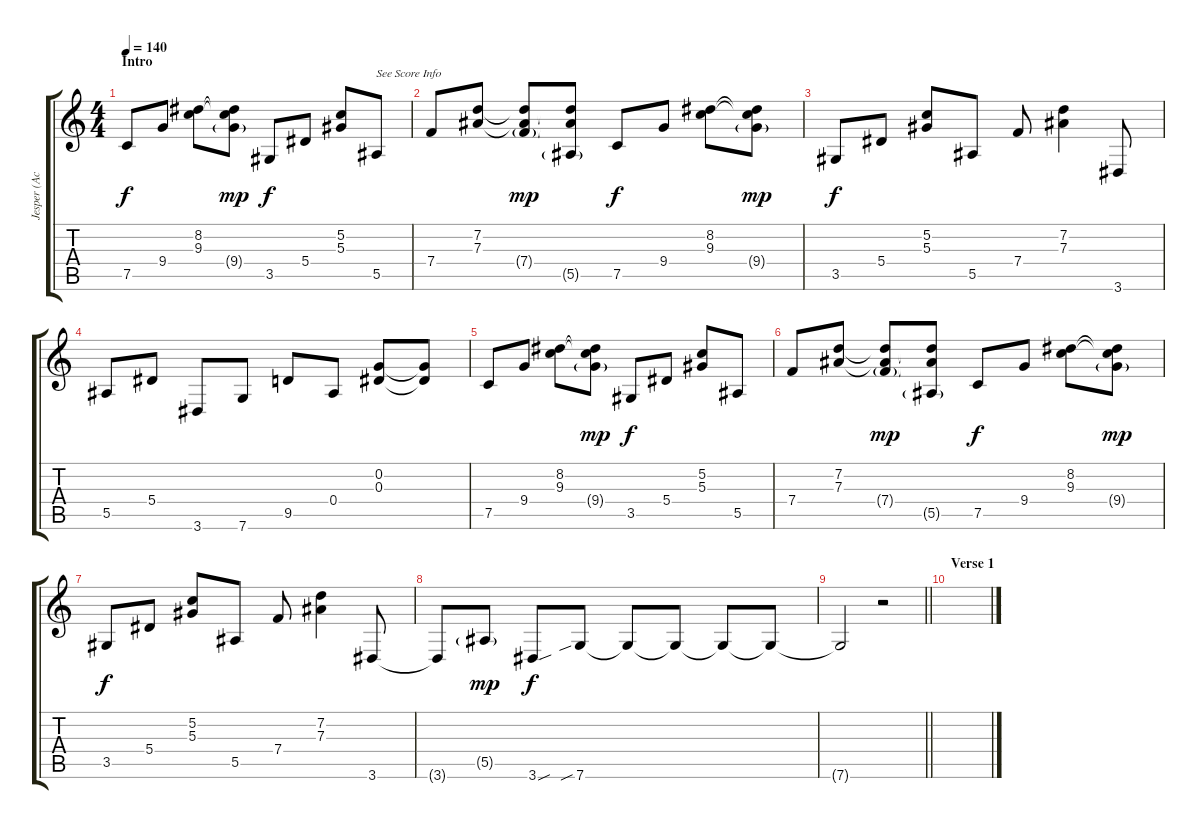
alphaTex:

\track ("Jesper (Acoustic)" "Jesper (Ac") {instrument acousticguitarsteel}
\staff {score tabs}
\tuning (C4 G3 Eb3 Bb2 F2 C2) {hide}
\ts (4 4)
\section ("" "Intro")
\tempo 140
\clef g2
\ks c
7.5.8{dy f volume 10 instrument acousticguitarsteel} 9.4.8 (8.2 9.3).8 (8.2{t} 9.3{t} 9.4{g}).8{dy mp} 3.5.8{dy f} 5.4.8 (5.2 5.3).8 5.5.8{txt "See Score Info"} |
7.4.8 (7.2 7.3).8 (7.2{t} 7.3{t} 7.4{g}).8{dy mp} (7.2{t} 7.3{t} 5.5{g}).8 7.5.8{dy f} 9.4.8 (8.2 9.3).8 (8.2{t} 9.3{t} 9.4{g}).8{dy mp} |
3.5.8{dy f} 5.4.8 (5.2 5.3).8 5.5.8 7.4.8 (7.2 7.3).4 3.6.8 |
5.5.8 5.4.8 3.6.8 7.6.8 9.5.8 0.4.8 (0.2 0.3).8 (0.2{t} 0.3{t}).8 |
7.5.8 9.4.8 (8.2 9.3).8 (8.2{t} 9.3{t} 9.4{g}).8{dy mp} 3.5.8{dy f} 5.4.8 (5.2 5.3).8 5.5.8 |
7.4.8 (7.2 7.3).8 (7.2{t} 7.3{t} 7.4{g}).8{dy mp} (7.2{t} 7.3{t} 5.5{g}).8 7.5.8{dy f} 9.4.8 (8.2 9.3).8 (8.2{t} 9.3{t} 9.4{g}).8{dy mp} |
3.5.8{dy f} 5.4.8 (5.2 5.3).8 5.5.8 7.4.8 (7.2 7.3).4 3.6.8 |
3.6{t}.8 5.5{g}.8{dy mp} 3.6{sou}.8{dy f} 7.6{sib}.8 7.6{t}.8 7.6{t}.8 7.6{t}.8 7.6{t}.8 |
\barLineRight lightlight
7.6{t}.2 r.2 |
\section ("" "Verse 1")
